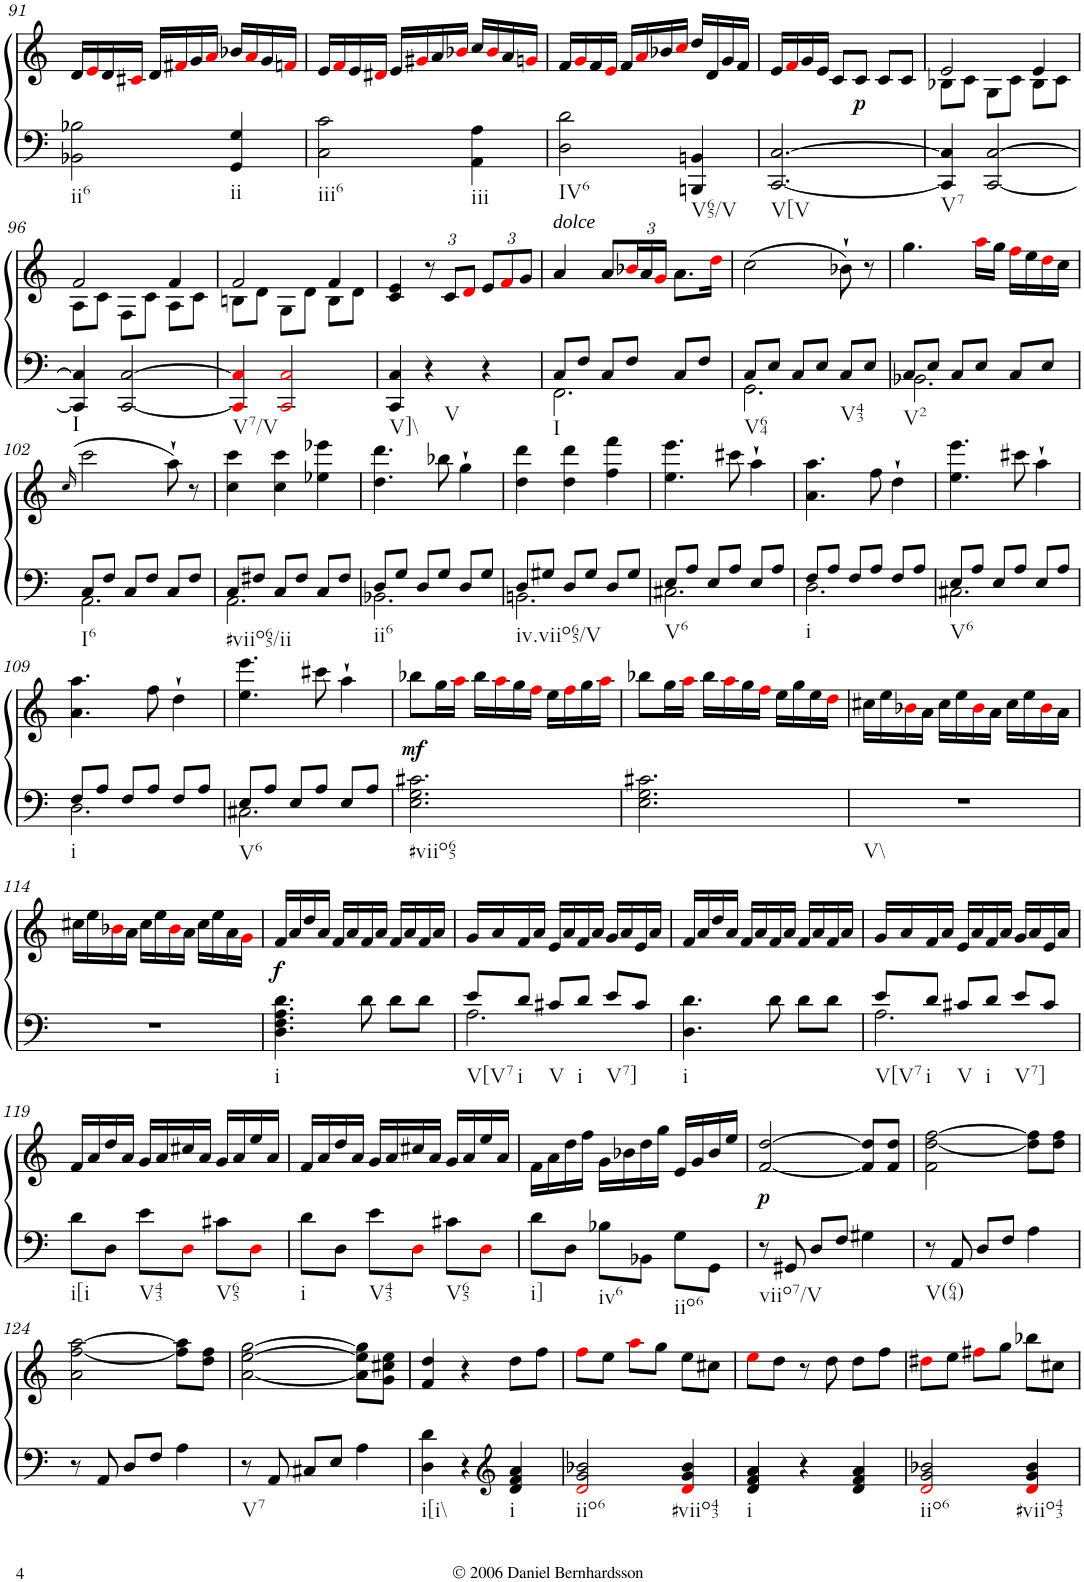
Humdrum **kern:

**kern	**kern	**dynam
*part1	*part1	*part1
*staff2	*staff1	*staff1/2
*I"Piano	*	*
*I'Pno.	*	*
!!LO:PB:g=z
*clefG2	*clefG2	*
*k[]	*k[]	*
*M3/4	*M3/4	*
=91	=91	=91
!LO:TX:b:t=ii6	!	!
2BB-X\ 2B-X\	16d/LL	.
.	16ei/	.
.	16d/	.
.	16c#Xi/JJ	.
.	16d/LL	.
.	16f#Xi/	.
.	16g/	.
.	16ai/JJ	.
!LO:TX:b:t=ii	!	!
4GG/ 4G/	16b-X/LL	.
.	16ai/	.
.	16g/	.
.	16fni/JJ	.
=92	=92	=92
!LO:TX:b:t=iii6	!	!
2C\ 2c\	16e/LL	.
.	16fi/	.
.	16e/	.
.	16d#Xi/JJ	.
.	16e/LL	.
.	16g#Xi/	.
.	16a/	.
.	16b-Xi/JJ	.
!LO:TX:b:t=iii	!	!
4AA\ 4A\	16cc/LL	.
.	16b-i/	.
.	16a/	.
.	16gni/JJ	.
=93	=93	=93
!LO:TX:b:t=IV6	!	!
2D\ 2d\	16f/LL	.
.	16gi/	.
.	16f/	.
.	16ei/JJ	.
.	16f/LL	.
.	16ai/	.
.	16b-X/	.
.	16cci/JJ	.
!LO:TX:b:t=V65/V	!	!
4BBBn/ 4BBn/	16dd/LL	.
.	16d/	.
.	16g/	.
.	16f/JJ	.
=94	=94	=94
!LO:TX:b:t=V[V	!	!
[<2.CC/ [>2.C/	16e/LL	.
.	16fi/	.
.	16g/	.
.	16e/JJ	.
.	8c/L	.
!	!	!LO:DY:b
.	8c/J	p
.	8c/L	.
.	8c/J	.
=95	=95	=95
*	*^	*
!LO:TX:b:t=V7	!	!	!
4CC/] 4C/]	2e/	8B-X\L	.
.	.	8c\J	.
[<2CC/ [>2C/	.	8G\L	.
.	.	8c\J	.
.	4e/	8B-\L	.
.	.	8c\J	.
!!LO:LB:g=z	!!
=96	=96	=96	=96
!LO:TX:b:t=I	!	!	!
4CC/] 4C/]	2f/	8A\L	.
.	.	8c\J	.
[<2CC/ [>2C/	.	8F\L	.
.	.	8c\J	.
.	4f/	8A\L	.
.	.	8c\J	.
=97	=97	=97	=97
!LO:TX:b:t=V7/V	!	!	!
4CCi/] 4Ci/]	2f/	8Bn\L	.
.	.	8d\J	.
2CCi/ 2Ci/	.	8G\L	.
.	.	8d\J	.
.	4f/	8B\L	.
.	.	8d\J	.
=98	=98	=98	=98
!LO:TX:b:t=V]\\	!	!	!
*	*v	*v	*
4CC/ 4C/	4c/ 4e/	.
*	*Xbrackettup	*
!LO:TX:b:t=V	!	!
4r	12r	.
.	12c/L	.
.	12di/J	.
4r	12e/L	.
.	12fi/	.
.	12g/J	.
=99	=99	=99
*^	*	*
!	!	!LO:TX:a:i:t=dolce	!
!LO:TX:b:t=I	!	!	!
8C/L	2.FF\	4a/	.
8F/J	.	.	.
8C/L	.	8a/L	.
8F/J	.	24b-Xi/L	.
.	.	24a/	.
.	.	24gi/JJ	.
8C/L	.	8.a\L	.
8F/J	.	.	.
.	.	16ddi\Jk	.
=100	=100	=100	=100
!LO:TX:b:t=V64	!	!	!
8C/L	2.GG\	(2cc\	.
8E/J	.	.	.
8C/L	.	.	.
8E/J	.	.	.
!LO:TX:b:t=V43	!	!	!
8C/L	.	8b-X`\)	.
8E/J	.	8r	.
=101	=101	=101	=101
!LO:TX:b:t=V2	!	!	!
8C/L	2.BB-X\	4.gg\	.
8E/J	.	.	.
8C/L	.	.	.
8E/J	.	16aai\LL	.
.	.	16gg\JJ	.
8C/L	.	16ffi\LL	.
.	.	16ee\	.
8E/J	.	16ddi\	.
.	.	16cc\JJ	.
!!LO:LB:g=z
=102	=102	=102	=102
.	.	(16qcc/	.
!LO:TX:b:t=I6	!	!	!
8C/L	2.AA\	2ccc\	.
8F/J	.	.	.
8C/L	.	.	.
8F/J	.	.	.
8C/L	.	8aa`\)	.
8F/J	.	8r	.
=103	=103	=103	=103
!LO:TX:b:t=#viio65/ii	!	!	!
8C/L	2.AA\	4cc\ 4ccc\	.
8F#X/J	.	.	.
8C/L	.	4cc\ 4ccc\	.
8F#/J	.	.	.
8C/L	.	4ee-X\ 4eee-X\	.
8F#/J	.	.	.
=104	=104	=104	=104
!LO:TX:b:t=ii6	!	!	!
8D/L	2.BB-X\	4.dd\ 4.ddd\	.
8G/J	.	.	.
8D/L	.	.	.
8G/J	.	8bb-X\	.
8D/L	.	4gg`\	.
8G/J	.	.	.
=105	=105	=105	=105
!LO:TX:b:t=iv.viio65/V	!	!	!
8D/L	2.BBn\	4dd\ 4ddd\	.
8G#X/J	.	.	.
8D/L	.	4dd\ 4ddd\	.
8G#/J	.	.	.
8D/L	.	4ff\ 4fff\	.
8G#/J	.	.	.
=106	=106	=106	=106
!LO:TX:b:t=V6	!	!	!
8E/L	2.C#X\	4.ee\ 4.eee\	.
8A/J	.	.	.
8E/L	.	.	.
8A/J	.	8ccc#X\	.
8E/L	.	4aa`\	.
8A/J	.	.	.
=107	=107	=107	=107
!LO:TX:b:t=i	!	!	!
8F/L	2.D\	4.a\ 4.aa\	.
8A/J	.	.	.
8F/L	.	.	.
8A/J	.	8ff\	.
8F/L	.	4dd`\	.
8A/J	.	.	.
=108	=108	=108	=108
!LO:TX:b:t=V6	!	!	!
8E/L	2.C#X\	4.ee\ 4.eee\	.
8A/J	.	.	.
8E/L	.	.	.
8A/J	.	8ccc#X\	.
8E/L	.	4aa`\	.
8A/J	.	.	.
!!LO:LB:g=z
=109	=109	=109	=109
!LO:TX:b:t=i	!	!	!
8F/L	2.D\	4.a\ 4.aa\	.
8A/J	.	.	.
8F/L	.	.	.
8A/J	.	8ff\	.
8F/L	.	4dd`\	.
8A/J	.	.	.
=110	=110	=110	=110
!LO:TX:b:t=V6	!	!	!
8E/L	2.C#X\	4.ee\ 4.eee\	.
8A/J	.	.	.
8E/L	.	.	.
8A/J	.	8ccc#X\	.
8E/L	.	4aa`\	.
8A/J	.	.	.
*v	*v	*	*
=111	=111	=111
!LO:TX:b:t=#viio65	!	!
!	!	!LO:DY:b
2.E\ 2.G\ 2.c#X\	8bb-X\L	mf
.	16gg\L	.
.	16aai\JJ	.
.	16bb-\LL	.
.	16aai\	.
.	16gg\	.
.	16ffi\JJ	.
.	16ee\LL	.
.	16ffi\	.
.	16gg\	.
.	16aai\JJ	.
=112	=112	=112
2.E\ 2.G\ 2.c#X\	8bb-X\L	.
.	16gg\L	.
.	16aai\JJ	.
.	16bb-\LL	.
.	16aai\	.
.	16gg\	.
.	16ffi\JJ	.
.	16ee\LL	.
.	16gg\	.
.	16ee\	.
.	16ddi\JJ	.
=113	=113	=113
!LO:TX:b:t=V\\	!	!
2.r	16cc#X\LL	.
.	16ee\	.
.	16b-Xi\	.
.	16a\JJ	.
.	16cc#\LL	.
.	16ee\	.
.	16b-i\	.
.	16a\JJ	.
.	16cc#\LL	.
.	16ee\	.
.	16b-i\	.
.	16a\JJ	.
!!LO:LB:g=z
=114	=114	=114
2.r	16cc#X\LL	.
.	16ee\	.
.	16b-Xi\	.
.	16a\JJ	.
.	16cc#\LL	.
.	16ee\	.
.	16b-i\	.
.	16a\JJ	.
.	16cc#\LL	.
.	16ee\	.
.	16a\	.
.	16gi\JJ	.
=115	=115	=115
!LO:TX:b:t=i	!	!
!	!	!LO:DY:b
4.D\ 4.F\ 4.A\ 4.d\	16f/LL	f
.	16a/	.
.	16dd/	.
.	16a/JJ	.
.	16f/LL	.
.	16a/	.
8d\	16f/	.
.	16a/JJ	.
8d\L	16f/LL	.
.	16a/	.
8d\J	16f/	.
.	16a/JJ	.
=116	=116	=116
*^	*	*
!LO:TX:b:t=V[V7	!	!	!
8e/L	2.A\	16g/LL	.
.	.	16a/	.
!LO:TX:b:t=i	!	!	!
8d/J	.	16f/	.
.	.	16a/JJ	.
!LO:TX:b:t=V	!	!	!
8c#X/L	.	16e/LL	.
.	.	16a/	.
!LO:TX:b:t=i	!	!	!
8d/J	.	16f/	.
.	.	16a/JJ	.
!LO:TX:b:t=V7]	!	!	!
8e/L	.	16g/LL	.
.	.	16a/	.
8c#/J	.	16e/	.
.	.	16a/JJ	.
*v	*v	*	*
=117	=117	=117
!LO:TX:b:t=i	!	!
4.D\ 4.d\	16f/LL	.
.	16a/	.
.	16dd/	.
.	16a/JJ	.
.	16f/LL	.
.	16a/	.
8d\	16f/	.
.	16a/JJ	.
8d\L	16f/LL	.
.	16a/	.
8d\J	16f/	.
.	16a/JJ	.
=118	=118	=118
*^	*	*
!LO:TX:b:t=V[V7	!	!	!
8e/L	2.A\	16g/LL	.
.	.	16a/	.
!LO:TX:b:t=i	!	!	!
8d/J	.	16f/	.
.	.	16a/JJ	.
!LO:TX:b:t=V	!	!	!
8c#X/L	.	16e/LL	.
.	.	16a/	.
!LO:TX:b:t=i	!	!	!
8d/J	.	16f/	.
.	.	16a/JJ	.
!LO:TX:b:t=V7]	!	!	!
8e/L	.	16g/LL	.
.	.	16a/	.
8c#/J	.	16e/	.
.	.	16a/JJ	.
*v	*v	*	*
!!LO:LB:g=z
=119	=119	=119
!LO:TX:b:t=i[i	!	!
8d\L	16f/LL	.
.	16a/	.
8D\J	16dd/	.
.	16a/JJ	.
!LO:TX:b:t=V43	!	!
8e\L	16g/LL	.
.	16a/	.
8Di\J	16cc#X/	.
.	16a/JJ	.
!LO:TX:b:t=V65	!	!
8c#X\L	16g/LL	.
.	16a/	.
8Di\J	16ee/	.
.	16a/JJ	.
=120	=120	=120
!LO:TX:b:t=i	!	!
8d\L	16f/LL	.
.	16a/	.
8D\J	16dd/	.
.	16a/JJ	.
!LO:TX:b:t=V43	!	!
8e\L	16g/LL	.
.	16a/	.
8Di\J	16cc#X/	.
.	16a/JJ	.
!LO:TX:b:t=V65	!	!
8c#X\L	16g/LL	.
.	16a/	.
8Di\J	16ee/	.
.	16a/JJ	.
=121	=121	=121
!LO:TX:b:t=i]	!	!
8d\L	16f\LL	.
.	16a\	.
8D\J	16dd\	.
.	16ff\JJ	.
!LO:TX:b:t=iv6	!	!
8B-X\L	16g\LL	.
.	16b-X\	.
8BB-X\J	16dd\	.
.	16gg\JJ	.
!LO:TX:b:t=iio6	!	!
8G\L	16e/LL	.
.	16g/	.
8GG\J	16b-/	.
.	16ee/JJ	.
=122	=122	=122
!LO:TX:b:t=viio7/V	!	!
!	!	!LO:DY:b
8r	[<2f/ [>2dd/	p
8GG#X/	.	.
8D/L	.	.
8F/J	.	.
4G#X\	8f/] 8dd/]L	.
.	8f/ 8dd/J	.
=123	=123	=123
!LO:TX:b:t=V(64)	!	!
8r	2f\ [<2dd\ [>2ff\	.
8AA/	.	.
8D/L	.	.
8F/J	.	.
4A\	8dd\] 8ff\]L	.
.	8dd\ 8ff\J	.
!!LO:LB:g=z
=124	=124	=124
8r	2a\ [<2ff\ [>2aa\	.
8AA/	.	.
8D/L	.	.
8F/J	.	.
4A\	8ff\] 8aa\]L	.
.	8dd\ 8ff\J	.
=125	=125	=125
!LO:TX:b:t=V7	!	!
8r	[<2a\ [>2ee\ [>2gg\	.
8AA/	.	.
8C#X/L	.	.
8E/J	.	.
4A\	8a\] 8ee\] 8gg\]L	.
.	8g\ 8cc#X\ 8ee\J	.
=126	=126	=126
!LO:TX:b:t=i[i\\	!	!
4D\ 4d\	4f/ 4dd/	.
4r	4r	.
*clefG2	*	*
!LO:TX:b:t=i	!	!
4d/ 4f/ 4a/	8dd\L	.
.	8ff\J	.
=127	=127	=127
!LO:TX:b:t=iio6	!	!
2di/ 2g/ 2b-X/	8ffi\L	.
.	8ee\J	.
.	8aai\L	.
.	8gg\J	.
!LO:TX:b:t=#viio43	!	!
4di/ 4g/ 4b-/	8ee\L	.
.	8cc#X\J	.
=128	=128	=128
!LO:TX:b:t=i	!	!
4d/ 4f/ 4a/	8eei\L	.
.	8dd\J	.
4r	8r	.
.	8dd\	.
4d/ 4f/ 4a/	8dd\L	.
.	8ff\J	.
=129	=129	=129
!LO:TX:b:t=iio6	!	!
2di/ 2g/ 2b-X/	8dd#Xi\L	.
.	8ee\J	.
.	8ff#Xi\L	.
.	8gg\J	.
!LO:TX:b:t=#viio43	!	!
4di/ 4g/ 4b-/	8bb-X\L	.
.	8cc#X\J	.
=	=	=
*-	*-	*-
